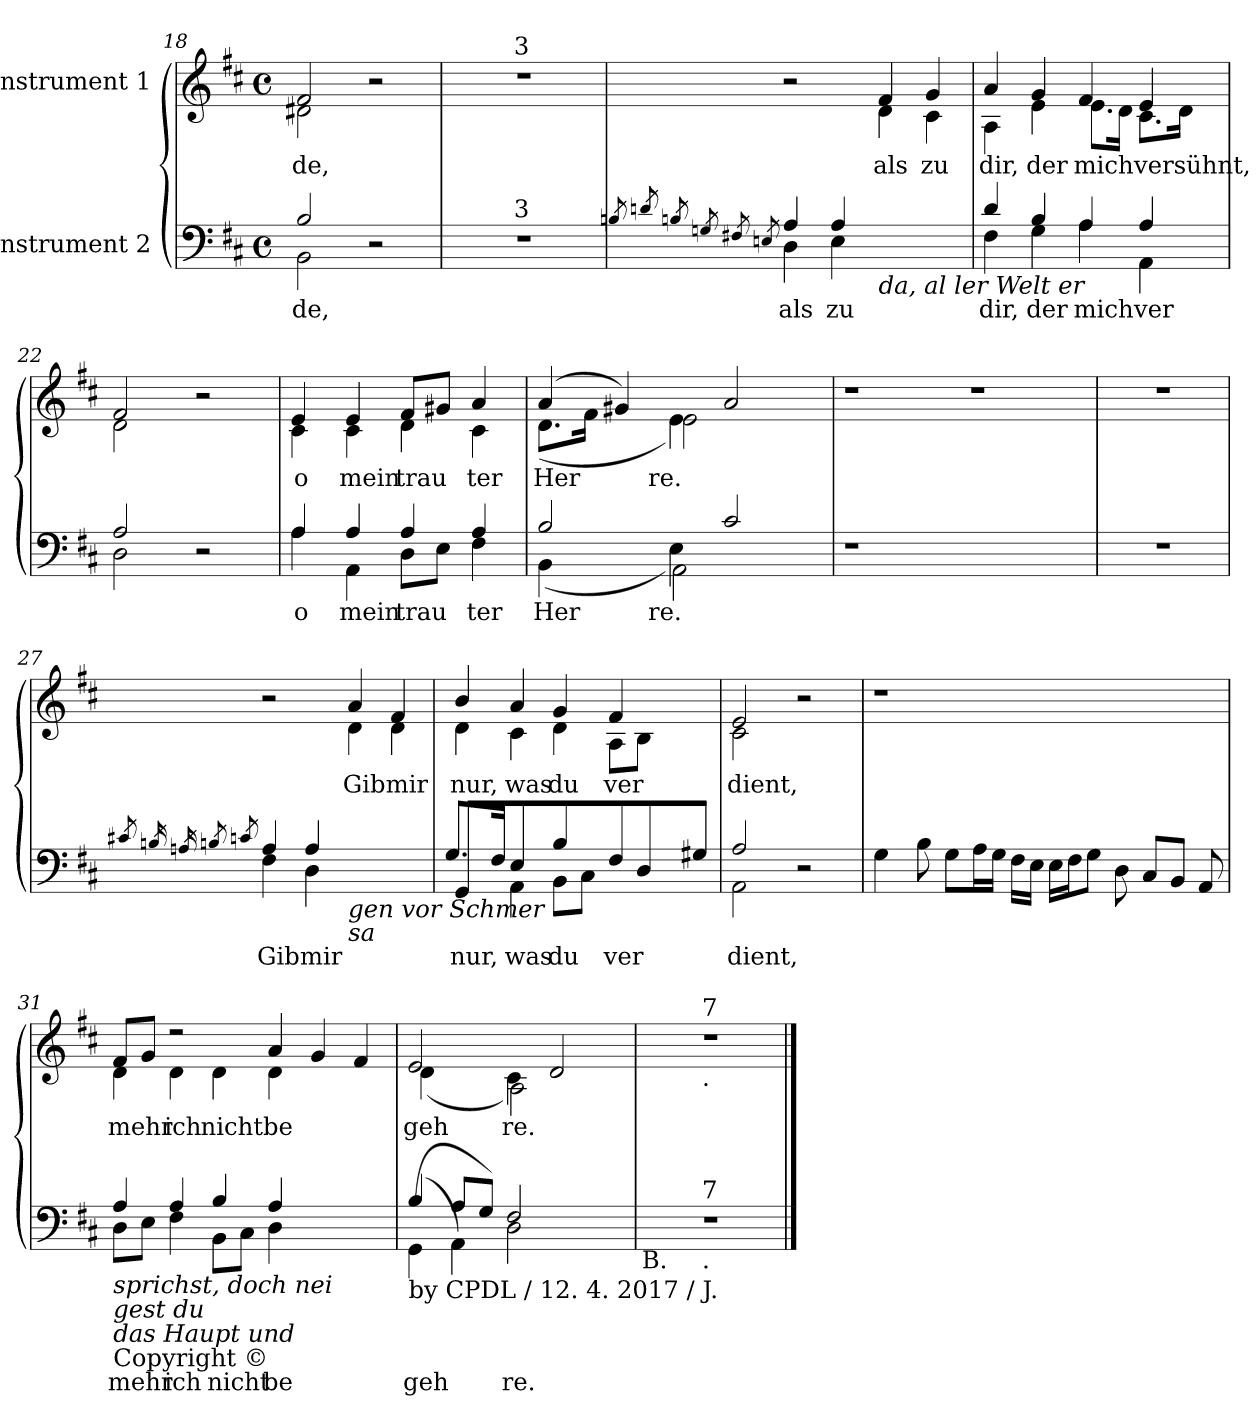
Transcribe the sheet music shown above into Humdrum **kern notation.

**kern	**text	**kern	**text
*part2	*part2	*part1	*part1
*staff2	*staff2	*staff1	*staff1
*I"Instrument 2	*	*I"Instrument 1	*
*clefF4	*	*clefG2	*
*k[f#c#]	*	*k[f#c#]	*
*D:	*	*D:	*
*M4/4	*	*M4/4	*
*met(c)	*	*met(c)	*
=18	=18	=18	=18
*^	*	*	*
!	!	!LO:LY:a:cj	!	!LO:LY:b:cj
*	*	*	*^	*
2B/	2BB\	-de,	2f#/	2d#X\	-de,
2r	2ryy	.	2r	2ryy	.
=19	=19	=19	=19	=19	=19
1r	4..ryy	.	1r	4..ryy	.
!	!	!	!	!LO:TX:a:t=3	!
!	!LO:TX:a:t=3	!	!	!	!
.	2ryy	.	.	2ryy	.
.	16ryy	.	.	16ryy	.
!!LO:LB:g=z	!!
=20	=20	=20	=20	=20	=20
8qBn/	.	.	.	.	.
8qdn/	.	.	.	.	.
8qBn/	.	.	.	.	.
8qGn/	.	.	.	.	.
8qF#X/	.	.	.	.	.
8qEn/	.	.	.	.	.
!	!	!LO:LY:a:cj	!	!	!
4A/	4D\	als	2r	2ryy	.
!	!	!LO:LY:a:cj	!	!	!
4E\	4A/	zu	.	.	.
!LO:TX:b:i:t=da, al ler Welt er	!	!	!	!	!
!	!	!	!	!	!LO:LY:b:cj
2ryy	2ryy	.	4f#/	4d\	als
!	!	!	!	!	!LO:LY:b:cj
.	.	.	4g/	4c#\	zu
=21	=21	=21	=21	=21	=21
!	!	!LO:LY:a:cj	!	!	!LO:LY:b:cj
4d/	4F#\	dir,	4a/	4A\	dir,
!	!	!LO:LY:a:cj	!	!	!LO:LY:b:cj
4B/	4G\	der	4g/	4e\	der
!	!	!LO:LY:a:cj	!	!	!LO:LY:b:cj
4A/	4A\	mich	4f#/	8.e\L	mich
!	!	!	!	!	!LO:LY:b:cj
.	.	.	.	16d\J	.
!	!	!LO:LY:a:cj	!	!	!LO:LY:b:cj
4A/	4AA\	ver	4e/	8.c#\L	ver
!	!	!	!	!	!LO:LY:b:cj
.	.	.	.	16d\J	sühnt,
=22	=22	=22	=22	=22	=22
!	!	!LO:LY:a:cj	!	!	!LO:LY:b:cj
2A/	2D\	.	2f#/	2d\	.
2r	2ryy	.	2r	2ryy	.
=23	=23	=23	=23	=23	=23
!	!	!LO:LY:a:cj	!	!	!LO:LY:b:cj
4A/	4A\	o	4e/	4c#\	o
!	!	!LO:LY:a:cj	!	!	!LO:LY:b:cj
4A/	4AA\	mein	4e/	4c#\	mein
!	!	!LO:LY:a:cj	!	!	!LO:LY:b:cj
4A/	8D\L	trau	4d\	8f#/L	trau
!	!	!LO:LY:a:cj	!	!	!LO:LY:b:cj
.	8E\J	.	.	8g#X/J	.
!	!	!LO:LY:a:cj	!	!	!LO:LY:b:cj
4A/	4F#\	ter	4a/	4c#\	ter
=24	=24	=24	=24	=24	=24
!	!	!LO:LY:a:cj	!	!	!LO:LY:b:cj
2B/	(<4BB\	Her	(>4a/	(<8.d\L	Her
!	!	!	!	!	!LO:LY:b:cj
.	.	.	.	16f#\J	.
!	!	!	!	!	!LO:LY:b:cj
.	4ryy	.	4g#X/)	4ryy	.
!	!	!LO:LY:a:cj	!	!	!
!	!	!LO:LY:a:cj	!	!	!LO:LY:b:cj
4E\)	2AA\	re.	4e\)	2e\	re.
2c#/	.	.	2a/	.	.
.	4ryy	.	.	4ryy	.
!!LO:LB:g=z
=25	=25	=25	=25	=25	=25
!	!	!	!LO:TX:b:t=.	!	!
!LO:TX:b:t=.	!	!	!	!	!
*v	*v	*	*	*	*
*	*	*v	*v	*
1r	.	1r	.
1ryy	.	1r	.
=26	=26	=26	=26
1r	.	1r	.
=27	=27	=27	=27
8qc#X/	.	.	.
16qBn/	.	.	.
16qAn/	.	.	.
8qBn/	.	.	.
8qcn/	.	.	.
*^	*	*	*
!	!	!LO:LY:a:cj	!	!
*	*	*	*^	*
4A/	4F#\	Gib	2r	2ryy	.
!	!	!LO:LY:a:cj	!	!	!
4A/	4D\	mir	.	.	.
!LO:TX:b:i:t=gen vor Schmer	!	!	!	!	!
!LO:TX:b:i:t=sa	!	!	!	!	!
!	!	!	!	!	!LO:LY:b:cj
2ryy	2ryy	.	4a/	4d\	Gib
!	!	!	!	!	!LO:LY:b:cj
.	.	.	4d\	4f#/	mir
=28	=28	=28	=28	=28	=28
!	!	!LO:LY:a:cj	!	!	!LO:LY:b:cj
4GG\	8.G/L	nur,	4b/	4d\	nur,
!	!	!LO:LY:a:cj	!	!	!
.	16F#/J	.	.	.	.
!	!	!LO:LY:a:cj	!	!	!LO:LY:b:cj
4E/	4AA\	was	4a/	4c#\	was
!	!	!LO:LY:a:cj	!	!	!LO:LY:b:cj
4B/	8BB\L	du	4d\	4g/	du
!	!	!LO:LY:a:cj	!	!	!
.	8C#\J	.	.	.	.
!	!	!LO:LY:a:cj	!	!	!LO:LY:b:cj
8F#/	2ryy	ver	4f#/	8A\L	ver
!	!	!	!	!	!LO:LY:b:cj
4D\	.	.	.	8B\J	.
.	.	.	4ryy	4ryy	.
!	!	!LO:LY:a:cj	!	!	!
8G#X/J	.	.	.	.	.
=29	=29	=29	=29	=29	=29
!	!	!LO:LY:a:cj	!	!	!LO:LY:b:cj
2A/	2AA\	dient,	2e/	2c#\	dient,
2r	2ryy	.	2r	2ryy	.
!!LO:PB:g=z
=30	=30	=30	=30	=30	=30
!	!	!LO:LY:a:cj	!	!	!
*v	*v	*	*	*	*
*	*	*v	*v	*
4G\	.	1r	.
!	!LO:LY:a:cj	!	!
8B\	.	.	.
!	!LO:LY:a:cj	!	!
8G\L	.	.	.
!	!LO:LY:a:cj	!	!
16A\	.	.	.
!	!LO:LY:a:cj	!	!
16G\J	.	.	.
!	!LO:LY:a:cj	!	!
16F#\L	.	.	.
!	!LO:LY:a:cj	!	!
16E\J	.	.	.
!	!LO:LY:a:cj	!	!
16E\L	.	.	.
!	!LO:LY:a:cj	!	!
16F#\	.	.	.
!	!LO:LY:a:cj	!	!
8G\J	.	.	.
!	!LO:LY:a:cj	!	!
8D\	.	2ryy	.
!	!LO:LY:a:cj	!	!
8C#/L	.	.	.
!	!LO:LY:a:cj	!	!
8BB/J	.	.	.
!	!LO:LY:a:cj	!	!
8AA/	.	.	.
=31	=31	=31	=31
*^	*	*	*
!LO:TX:b:i:t=sprichst, doch nei	!	!	!	!
!LO:TX:b:i:t=gest du	!	!	!	!
!LO:TX:b:i:t=das Haupt und	!	!	!	!
!LO:TX:b:t=Copyright ©	!	!	!	!
!	!	!LO:LY:a:cj	!	!LO:LY:b:cj
*	*	*	*^	*
4A/	8D\L	mehr	4d\	8f#/L	mehr
!	!	!LO:LY:a:cj	!	!	!LO:LY:b:cj
.	8E\J	.	.	8g/J	.
!	!	!LO:LY:a:cj	!	!	!LO:LY:b:cj
4A/	4F#\	ich	2r	4d\	ich
!	!	!LO:LY:a:cj	!	!	!LO:LY:b:cj
4B/	8BB\L	nicht	.	4d\	nicht
!	!	!LO:LY:a:cj	!	!	!
.	8C#\J	.	.	.	.
!	!	!LO:LY:a:cj	!	!	!LO:LY:b:cj
4A/	4D\	be	4a/	4d\	be
2ryy	2ryy	.	4g/	2ryy	.
.	.	.	4f#/	.	.
=32	=32	=32	=32	=32	=32
!LO:TX:b:t=by CPDL / 12. 4. 2017 / J.	!	!	!	!	!
!	!	!LO:LY:a:cj	!	!	!LO:LY:b:cj
(>4B/	(<4GG\	geh	2e/	(<4d\	geh
!	!	!LO:LY:a:cj	!	!	!
4AA\)	8A/L	.	.	4ryy	.
!	!	!LO:LY:a:cj	!	!	!
.	8G/J)	.	.	.	.
!	!	!LO:LY:a:cj	!	!	!LO:LY:b:cj
!	!	!	!	!	!LO:LY:b:cj
2F#/	2D\	re.	4c#\)	2A\	re.
.	.	.	2d/	.	.
4ryy	4ryy	.	.	4ryy	.
=33	=33	=33	=33	=33	=33
!LO:TX:b:t=B.	!	!	!	!	!
1r	4..ryy	.	1r	4..ryy	.
!	!	!	!	!LO:TX:a:t=7	!
!	!	!	!	!LO:TX:b:t=.	!
!	!LO:TX:a:t=7	!	!	!	!
!	!LO:TX:b:t=.	!	!	!	!
.	2ryy	.	.	2ryy	.
.	16ryy	.	.	16ryy	.
*v	*v	*	*	*	*
*	*	*v	*v	*
==	==	==	==
*-	*-	*-	*-
